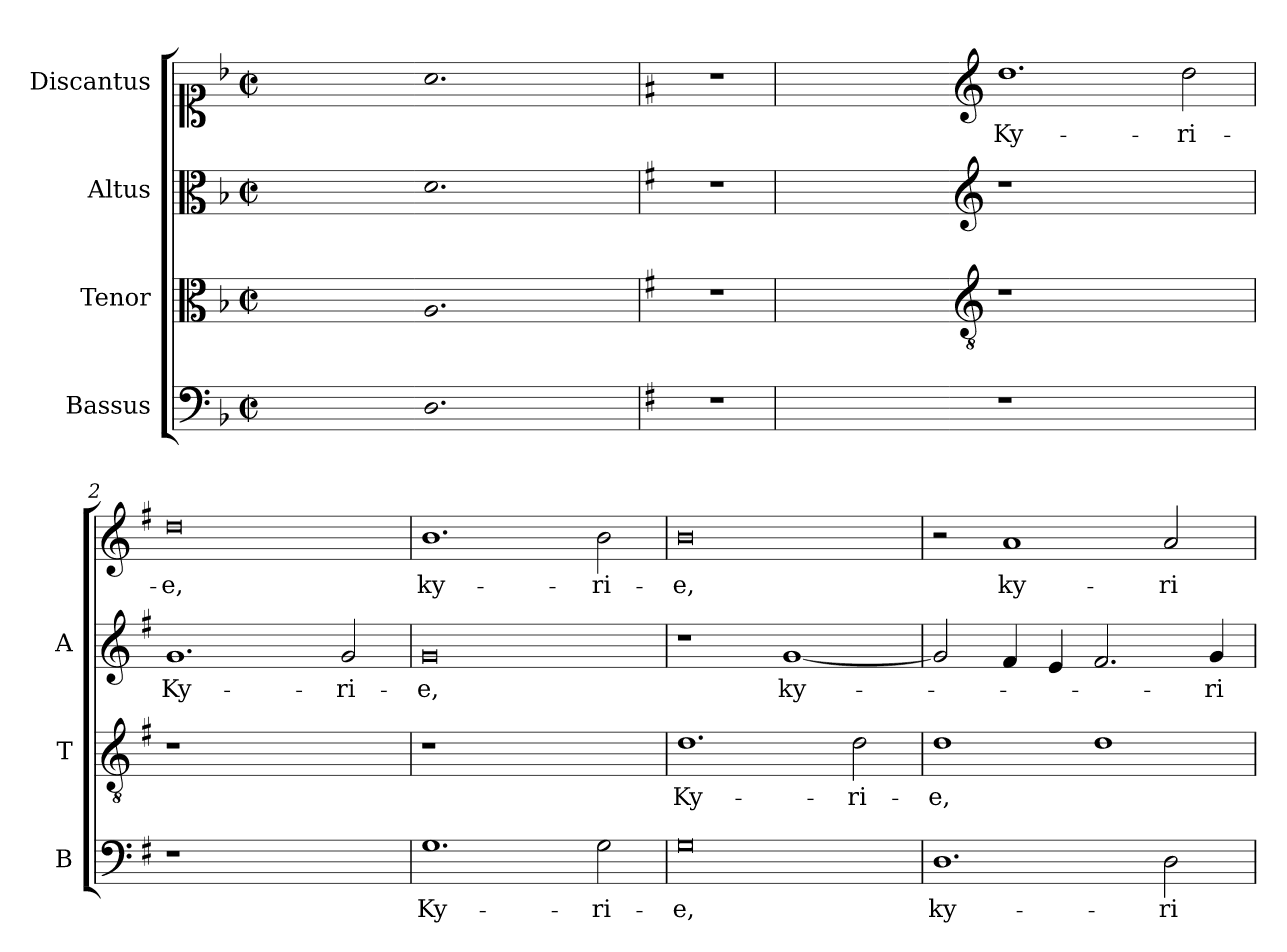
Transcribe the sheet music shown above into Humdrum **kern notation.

**kern	**text	**kern	**text	**kern	**text	**kern	**text
*part4	*part4	*part3	*part3	*part2	*part2	*part1	*part1
*staff4	*staff4	*staff3	*staff3	*staff2	*staff2	*staff1	*staff1
*I"Bassus	*	*I"Tenor	*	*I"Altus	*	*I"Discantus	*
*I'B	*	*I'T	*	*I'A	*	*	*
*clefF4	*	*clefC3	*	*clefC3	*	*clefC1	*
*k[b-]	*	*k[b-]	*	*k[b-]	*	*k[b-]	*
*F:	*	*F:	*	*F:	*	*F:	*
*M2/2	*	*M2/2	*	*M2/2	*	*M2/2	*
*met(c|)	*	*met(c|)	*	*met(c|)	*	*met(c|)	*
=	=	=	=	=	=	=	=
2ryy	.	2ryy	.	2ryy	.	1ryy	.
2ryy	.	2ryy	.	2ryy	.	.	.
=1X-	=1X-	=1X-	=1X-	=1X-	=1X-	=1X-	=1X-
!LO:N:head=open	!	!LO:N:head=open	!	!LO:N:head=open	!	!LO:N:head=open	!
1.D	.	1.A	.	1.d	.	1.a	.
2ryy	.	2ryy	.	2ryy	.	2ryy	.
=2X	=2X	=2X	=2X	=2X	=2X	=2X	=2X
*k[f#]	*	*k[f#]	*	*k[f#]	*	*k[f#]	*
*G:	*	*G:	*	*G:	*	*G:	*
1r	.	1r	.	1r	.	1r	.
=3X	=3X	=3X	=3X	=3X	=3X	=3X	=3X
0ryy	.	0ryy	.	0ryy	.	0ryy	.
=1-	=1-	=1-	=1-	=1-	=1-	=1-	=1-
*	*	*clefGv2	*	*clefG2	*	*clefG2	*
!	!	!	!	!	!	!	!LO:LY:b
1r	.	1r	.	1r	.	1.dd	Ky-
1ryy	.	1ryy	.	1ryy	.	.	.
!	!	!	!	!	!	!	!LO:LY:b
.	.	.	.	.	.	2dd\	-ri-
=2	=2	=2	=2	=2	=2	=2	=2
!	!	!	!	!	!LO:LY:b	!	!LO:LY:b
1r	.	1r	.	1.g	Ky-	0dd	-e,
1ryy	.	1ryy	.	.	.	.	.
!	!	!	!	!	!LO:LY:b	!	!
.	.	.	.	2g/	-ri-	.	.
=3	=3	=3	=3	=3	=3	=3	=3
!	!LO:LY:b	!	!	!	!LO:LY:b	!	!LO:LY:b
1.G	Ky-	1r	.	0g	-e,	1.b	ky-
.	.	1ryy	.	.	.	.	.
!	!LO:LY:b	!	!	!	!	!	!LO:LY:b
2G\	-ri-	.	.	.	.	2b\	-ri-
=4	=4	=4	=4	=4	=4	=4	=4
!	!LO:LY:b	!	!LO:LY:b	!	!	!	!LO:LY:b
0G	-e,	1.d	Ky-	1r	.	0b	-e,
!	!	!	!	!	!LO:LY:b	!	!
.	.	.	.	[1g	ky-	.	.
!	!	!	!LO:LY:b	!	!	!	!
.	.	2d\	-ri-	.	.	.	.
=5	=5	=5	=5	=5	=5	=5	=5
!	!LO:LY:b	!	!LO:LY:b	!	!	!	!
1.D	ky-	1d	-e,	2g/]	.	2r	.
!	!	!	!	!	!	!	!LO:LY:b
.	.	.	.	4f#/	.	1a	ky-
.	.	.	.	4e/	.	.	.
.	.	1d	.	2.f#/	.	.	.
!	!LO:LY:b	!	!	!	!	!	!LO:LY:b
2D\	-ri-	.	.	.	.	2a/	-ri-
!	!	!	!	!	!LO:LY:b	!	!
.	.	.	.	4g/	-ri-	.	.
=	=	=	=	=	=	=	=
*-	*-	*-	*-	*-	*-	*-	*-
